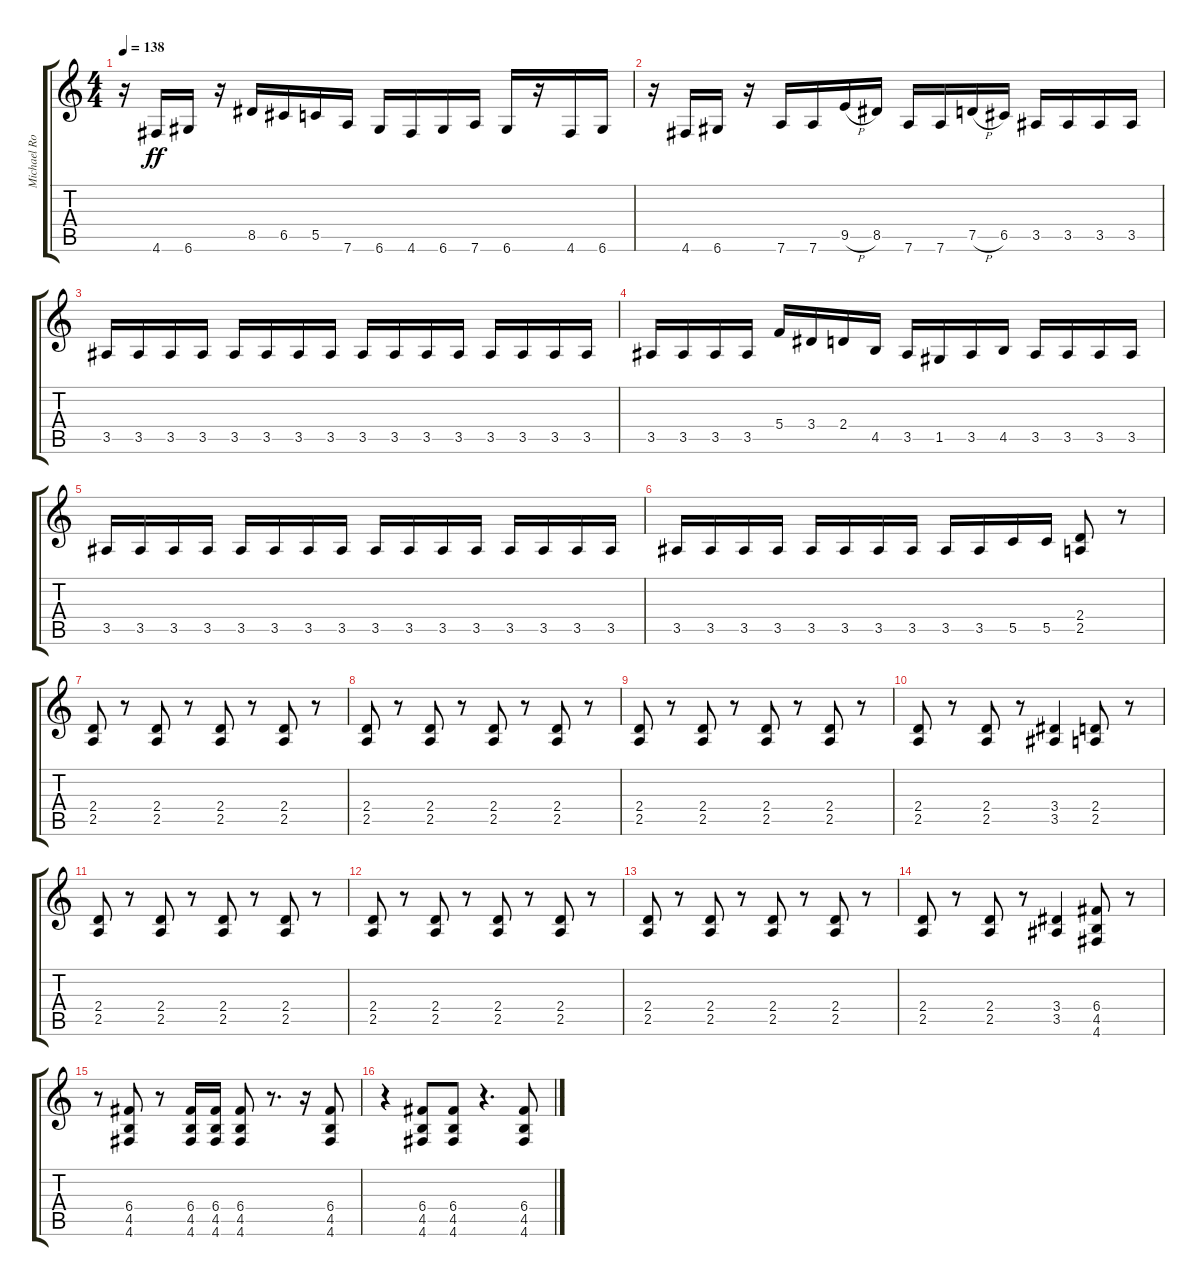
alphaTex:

\track ("Michael Romeo" "Michael Ro") {instrument distortionguitar}
\staff {score tabs}
\tuning (D4 A3 F3 C3 G2 D2) {hide}
\ts (4 4)
\tempo 138
\clef g2
\ks c
r.16{dy ff} 4.6.16 6.6.16 r.16 8.5.16 6.5.16 5.5.16 7.6.16 6.6.16 4.6.16 6.6.16 7.6.16 6.6.16 r.16 4.6.16 6.6.16 |
r.16 4.6.16 6.6.16 r.16 7.6.16 7.6.16 9.5{h}.16 8.5.16 7.6.16 7.6.16 7.5{h}.16 6.5.16 3.5.16 3.5.16 3.5.16 3.5.16 |
3.5.16 3.5.16 3.5.16 3.5.16 3.5.16 3.5.16 3.5.16 3.5.16 3.5.16 3.5.16 3.5.16 3.5.16 3.5.16 3.5.16 3.5.16 3.5.16 |
3.5.16 3.5.16 3.5.16 3.5.16 5.4.16 3.4.16 2.4.16 4.5.16 3.5.16 1.5.16 3.5.16 4.5.16 3.5.16 3.5.16 3.5.16 3.5.16 |
3.5.16 3.5.16 3.5.16 3.5.16 3.5.16 3.5.16 3.5.16 3.5.16 3.5.16 3.5.16 3.5.16 3.5.16 3.5.16 3.5.16 3.5.16 3.5.16 |
3.5.16 3.5.16 3.5.16 3.5.16 3.5.16 3.5.16 3.5.16 3.5.16 3.5.16 3.5.16 5.5.16 5.5.16 (2.4 2.5).8 r.8 |
(2.4 2.5).8 r.8 (2.4 2.5).8 r.8 (2.4 2.5).8 r.8 (2.4 2.5).8 r.8 |
(2.4 2.5).8 r.8 (2.4 2.5).8 r.8 (2.4 2.5).8 r.8 (2.4 2.5).8 r.8 |
(2.4 2.5).8 r.8 (2.4 2.5).8 r.8 (2.4 2.5).8 r.8 (2.4 2.5).8 r.8 |
(2.4 2.5).8 r.8 (2.4 2.5).8 r.8 (3.4 3.5).4 (2.4 2.5).8 r.8 |
(2.4 2.5).8 r.8 (2.4 2.5).8 r.8 (2.4 2.5).8 r.8 (2.4 2.5).8 r.8 |
(2.4 2.5).8 r.8 (2.4 2.5).8 r.8 (2.4 2.5).8 r.8 (2.4 2.5).8 r.8 |
(2.4 2.5).8 r.8 (2.4 2.5).8 r.8 (2.4 2.5).8 r.8 (2.4 2.5).8 r.8 |
(2.4 2.5).8 r.8 (2.4 2.5).8 r.8 (3.4 3.5).4 (6.4 4.5 4.6).8 r.8 |
r.8 (6.4 4.5 4.6).8 r.8 (6.4 4.5 4.6).16 (6.4 4.5 4.6).16 (6.4 4.5 4.6).8 r.8{d} r.16 (6.4 4.5 4.6).8 |
r.4 (6.4 4.5 4.6).8 (6.4 4.5 4.6).8 r.4{d} (6.4 4.5 4.6).8
